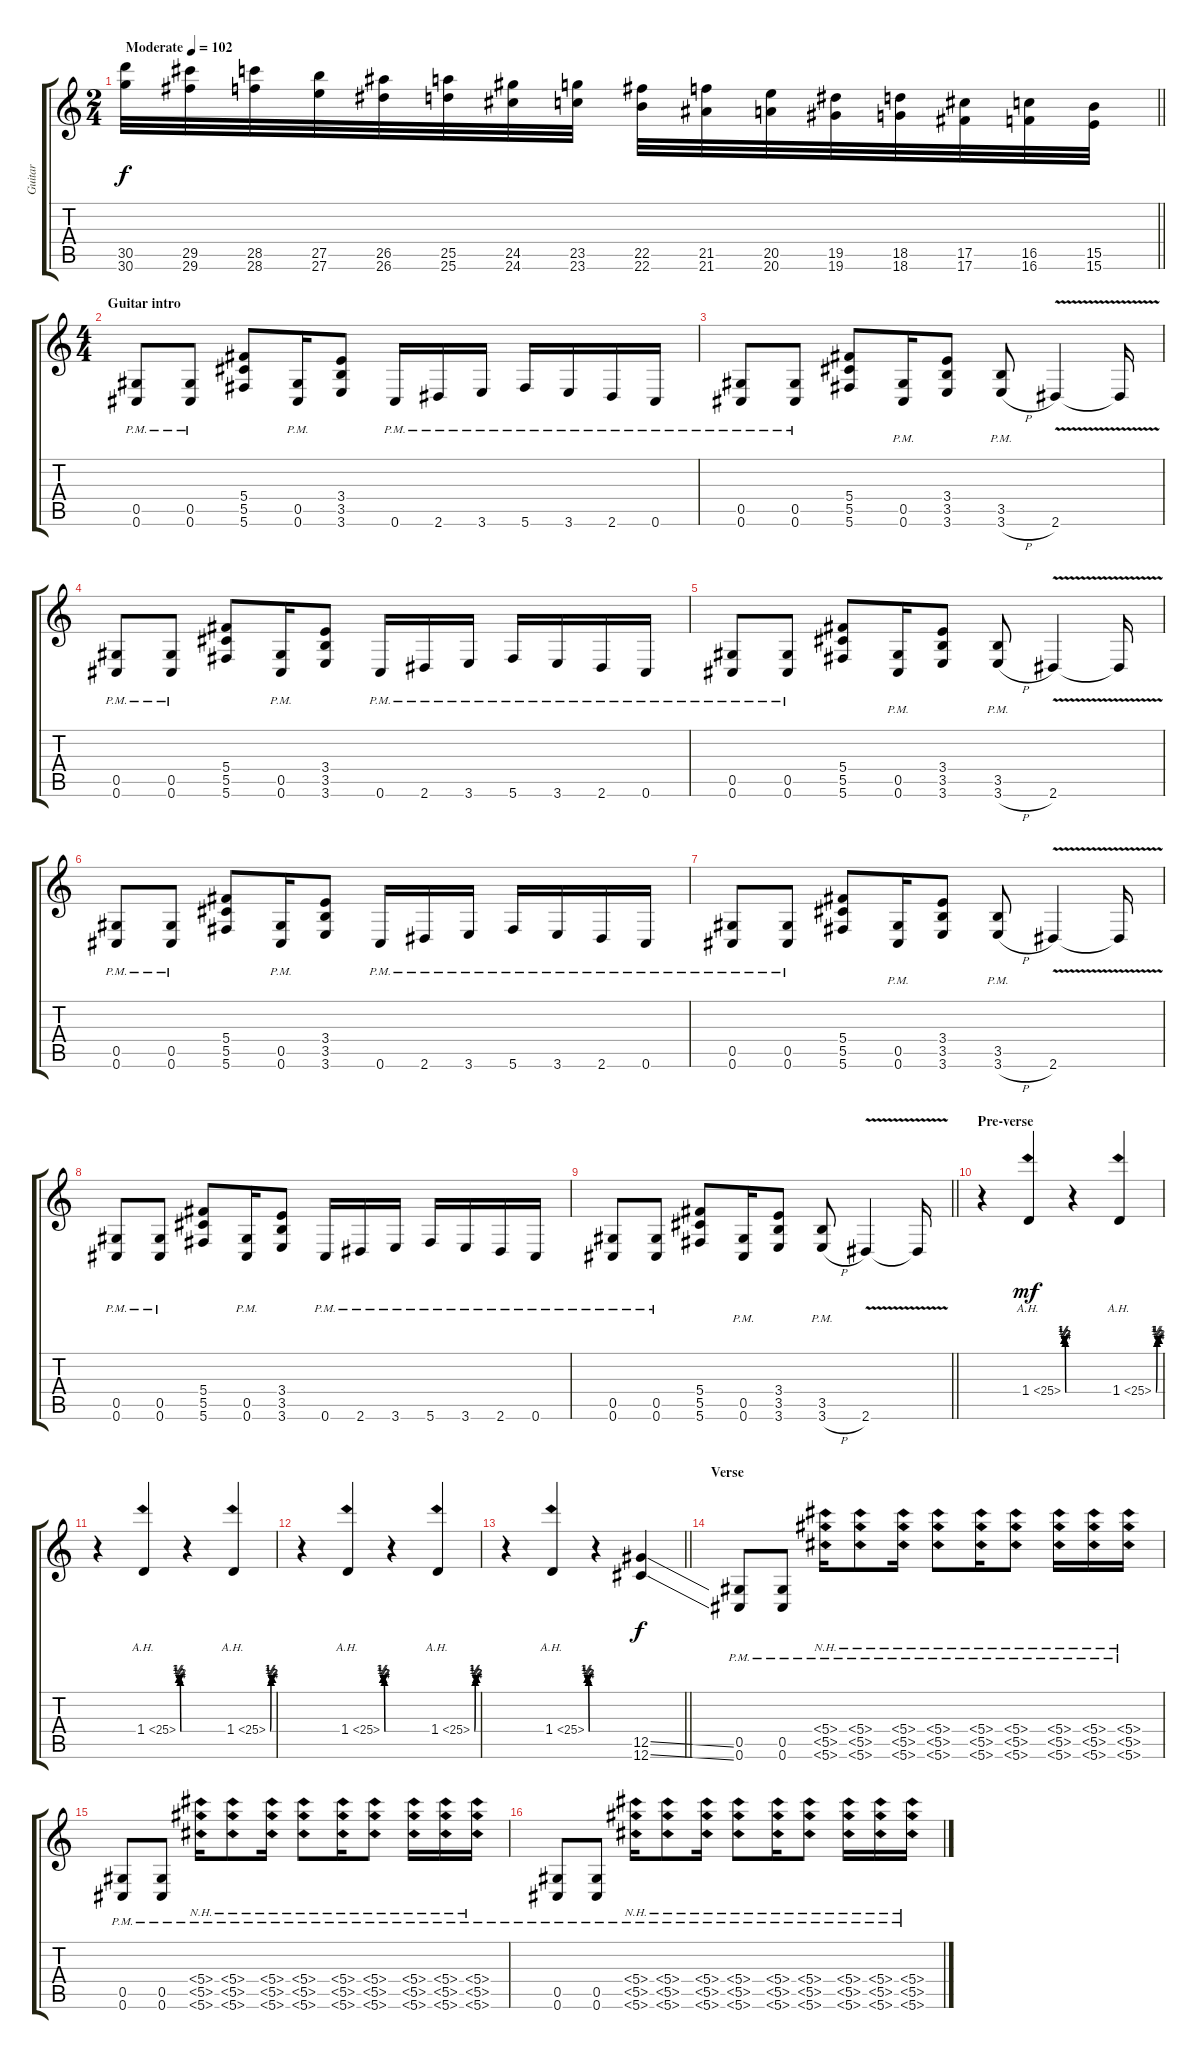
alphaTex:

\track ("Guitar" "Guitar") {instrument distortionguitar}
\staff {score tabs}
\tuning (Eb4 Bb3 Gb3 Db3 Ab2 Db2) {hide}
\ts (2 4)
\tempo (102 "Moderate")
\clef g2
\barLineRight lightlight
\ks c
(30.5 30.6).32{dy f instrument distortionguitar} (29.5 29.6).32 (28.5 28.6).32 (27.5 27.6).32 (26.5 26.6).32 (25.5 25.6).32 (24.5 24.6).32 (23.5 23.6).32 (22.5 22.6).32 (21.5 21.6).32 (20.5 20.6).32 (19.5 19.6).32 (18.5 18.6).32 (17.5 17.6).32 (16.5 16.6).32 (15.5 15.6).32 |
\ts (4 4)
\section ("" "Guitar intro")
(0.5{pm} 0.6{pm}).8 (0.5{pm} 0.6{pm}).8 (5.4 5.5 5.6).8 (0.5{pm} 0.6{pm}).16 (3.4 3.5 3.6).8 0.6{pm}.16 2.6{pm}.16 3.6{pm}.16 5.6{pm}.16 3.6{pm}.16 2.6{pm}.16 0.6{pm}.16 |
(0.5{pm} 0.6{pm}).8 (0.5{pm} 0.6{pm}).8 (5.4 5.5 5.6).8 (0.5{pm} 0.6{pm}).16 (3.4 3.5 3.6).8 (3.5{pm} 3.6{h pm}).8 2.6{v}.4 2.6{t}.16 |
(0.5{pm} 0.6{pm}).8 (0.5{pm} 0.6{pm}).8 (5.4 5.5 5.6).8 (0.5{pm} 0.6{pm}).16 (3.4 3.5 3.6).8 0.6{pm}.16 2.6{pm}.16 3.6{pm}.16 5.6{pm}.16 3.6{pm}.16 2.6{pm}.16 0.6{pm}.16 |
(0.5{pm} 0.6{pm}).8 (0.5{pm} 0.6{pm}).8 (5.4 5.5 5.6).8 (0.5{pm} 0.6{pm}).16 (3.4 3.5 3.6).8 (3.5{pm} 3.6{h pm}).8 2.6{v}.4 2.6{t}.16 |
(0.5{pm} 0.6{pm}).8 (0.5{pm} 0.6{pm}).8 (5.4 5.5 5.6).8 (0.5{pm} 0.6{pm}).16 (3.4 3.5 3.6).8 0.6{pm}.16 2.6{pm}.16 3.6{pm}.16 5.6{pm}.16 3.6{pm}.16 2.6{pm}.16 0.6{pm}.16 |
(0.5{pm} 0.6{pm}).8 (0.5{pm} 0.6{pm}).8 (5.4 5.5 5.6).8 (0.5{pm} 0.6{pm}).16 (3.4 3.5 3.6).8 (3.5{pm} 3.6{h pm}).8 2.6{v}.4 2.6{t}.16 |
(0.5{pm} 0.6{pm}).8 (0.5{pm} 0.6{pm}).8 (5.4 5.5 5.6).8 (0.5{pm} 0.6{pm}).16 (3.4 3.5 3.6).8 0.6{pm}.16 2.6{pm}.16 3.6{pm}.16 5.6{pm}.16 3.6{pm}.16 2.6{pm}.16 0.6{pm}.16 |
\barLineRight lightlight
(0.5{pm} 0.6{pm}).8 (0.5{pm} 0.6{pm}).8 (5.4 5.5 5.6).8 (0.5{pm} 0.6{pm}).16 (3.4 3.5 3.6).8 (3.5{pm} 3.6{h pm}).8 2.6{v}.4 2.6{t}.16 |
\section ("" "Pre-verse")
r.4 1.4{be (custom 0 0 15 2 28 1 39 2 49 1 60 2) ah 24}.4{dy mf} r.4 1.4{be (custom 0 0 15 2 27 1 39 2 49 1 60 2) ah 24}.4 |
r.4 1.4{be (custom 0 0 15 2 28 1 39 2 49 1 60 2) ah 24}.4 r.4 1.4{be (custom 0 0 15 2 27 1 39 2 49 1 60 2) ah 24}.4 |
r.4 1.4{be (custom 0 0 15 2 28 1 39 2 49 1 60 2) ah 24}.4 r.4 1.4{be (custom 0 0 15 2 27 1 39 2 49 1 60 2) ah 24}.4 |
\barLineRight lightlight
r.4 1.4{be (custom 0 0 15 2 27 1 39 2 49 1 60 2) ah 24}.4 r.4 (12.5{ss} 12.6{ss}).4{dy f} |
\section ("" "Verse")
(0.5{pm} 0.6{pm}).8 (0.5{pm} 0.6{pm}).8 (5.4{nh pm} 5.5{nh pm} 5.6{nh pm}).16 (5.4{nh pm} 5.5{nh pm} 5.6{nh pm}).8 (5.4{nh pm} 5.5{nh pm} 5.6{nh pm}).16 (5.4{nh pm} 5.5{nh pm} 5.6{nh pm}).8 (5.4{nh pm} 5.5{nh pm} 5.6{nh pm}).16 (5.4{nh pm} 5.5{nh pm} 5.6{nh pm}).8 (5.4{nh pm} 5.5{nh pm} 5.6{nh pm}).16 (5.4{nh pm} 5.5{nh pm} 5.6{nh pm}).16 (5.4{nh pm} 5.5{nh pm} 5.6{nh pm}).16 |
(0.5{pm} 0.6{pm}).8 (0.5{pm} 0.6{pm}).8 (5.4{nh pm} 5.5{nh pm} 5.6{nh pm}).16 (5.4{nh pm} 5.5{nh pm} 5.6{nh pm}).8 (5.4{nh pm} 5.5{nh pm} 5.6{nh pm}).16 (5.4{nh pm} 5.5{nh pm} 5.6{nh pm}).8 (5.4{nh pm} 5.5{nh pm} 5.6{nh pm}).16 (5.4{nh pm} 5.5{nh pm} 5.6{nh pm}).8 (5.4{nh pm} 5.5{nh pm} 5.6{nh pm}).16 (5.4{nh pm} 5.5{nh pm} 5.6{nh pm}).16 (5.4{nh pm} 5.5{nh pm} 5.6{nh pm}).16 |
(0.5{pm} 0.6{pm}).8 (0.5{pm} 0.6{pm}).8 (5.4{nh pm} 5.5{nh pm} 5.6{nh pm}).16 (5.4{nh pm} 5.5{nh pm} 5.6{nh pm}).8 (5.4{nh pm} 5.5{nh pm} 5.6{nh pm}).16 (5.4{nh pm} 5.5{nh pm} 5.6{nh pm}).8 (5.4{nh pm} 5.5{nh pm} 5.6{nh pm}).16 (5.4{nh pm} 5.5{nh pm} 5.6{nh pm}).8 (5.4{nh pm} 5.5{nh pm} 5.6{nh pm}).16 (5.4{nh pm} 5.5{nh pm} 5.6{nh pm}).16 (5.4{nh pm} 5.5{nh pm} 5.6{nh pm}).16
